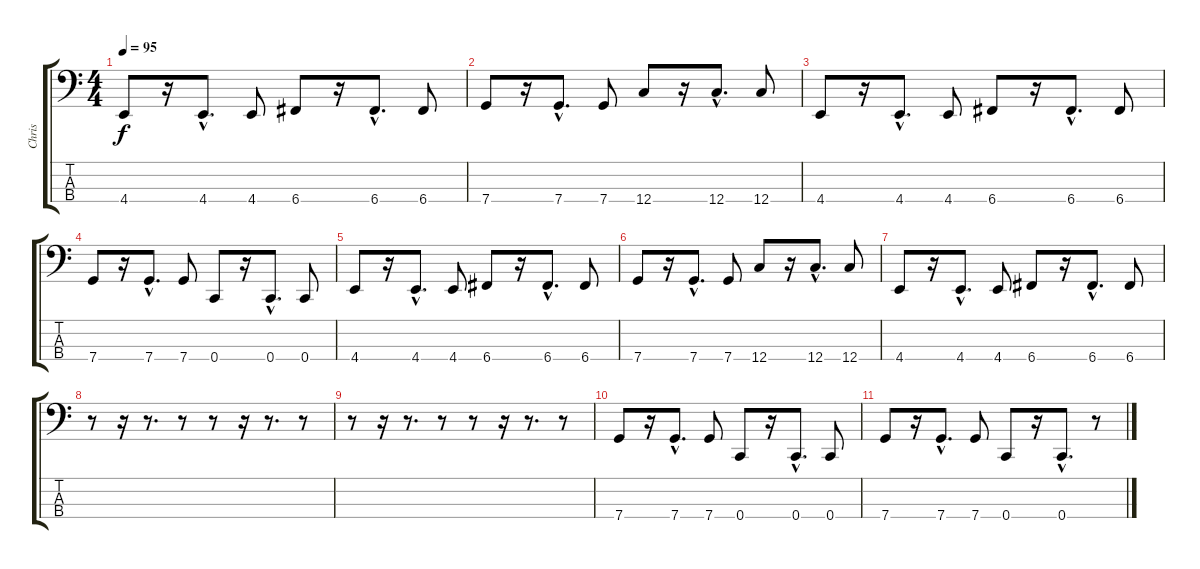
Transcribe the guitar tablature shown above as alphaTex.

\track ("Chris" "Chris") {instrument electricbasspick}
\staff {score tabs}
\tuning (F2 C2 G1 C1) {hide}
\ts (4 4)
\tempo 95
\clef f4
\ks c
4.4.8{dy f} r.16 4.4{hac}.8{d} 4.4.8 6.4.8 r.16 6.4{hac}.8{d} 6.4.8 |
7.4.8 r.16 7.4{hac}.8{d} 7.4.8 12.4.8 r.16 12.4{hac}.8{d} 12.4.8 |
4.4.8 r.16 4.4{hac}.8{d} 4.4.8 6.4.8 r.16 6.4{hac}.8{d} 6.4.8 |
7.4.8 r.16 7.4{hac}.8{d} 7.4.8 0.4.8 r.16 0.4{hac}.8{d} 0.4.8 |
4.4.8 r.16 4.4{hac}.8{d} 4.4.8 6.4.8 r.16 6.4{hac}.8{d} 6.4.8 |
7.4.8 r.16 7.4{hac}.8{d} 7.4.8 12.4.8 r.16 12.4{hac}.8{d} 12.4.8 |
4.4.8 r.16 4.4{hac}.8{d} 4.4.8 6.4.8 r.16 6.4{hac}.8{d} 6.4.8 |
r.8 r.16 r.8{d} r.8 r.8 r.16 r.8{d} r.8 |
r.8 r.16 r.8{d} r.8 r.8 r.16 r.8{d} r.8 |
7.4.8 r.16 7.4{hac}.8{d} 7.4.8 0.4.8 r.16 0.4{hac}.8{d} 0.4.8 |
7.4.8 r.16 7.4{hac}.8{d} 7.4.8 0.4.8 r.16 0.4{hac}.8{d} r.8
